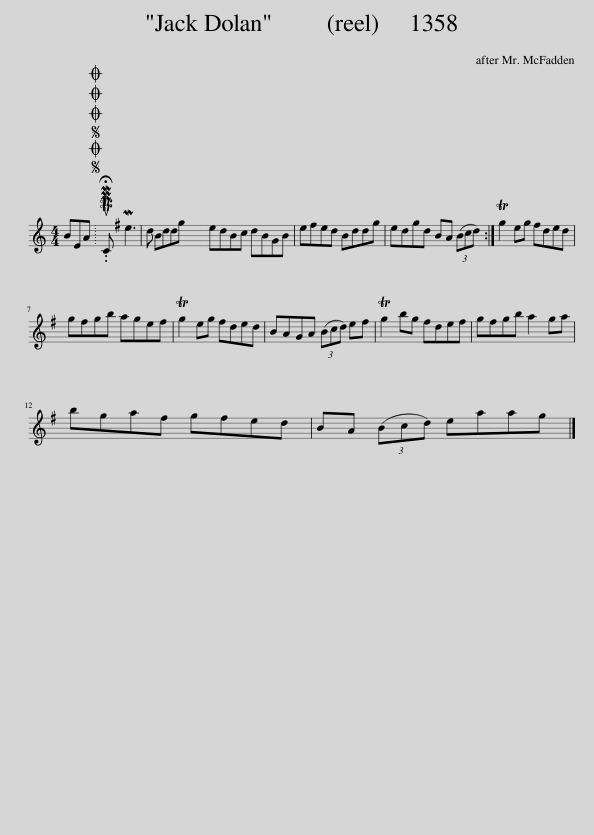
X:1
L:1/8
M:4/4
I:linebreak $
K:C
V:1 treble
V:1
 BEA |SOSOOO .!fermata!PMTuC Me3 d Bddg | edBc dBGB | e^fed Bddg | edgd BA (3(Bcd) :| %5
 Tg2 eg ^fded |$ g^fgb agef | Tg2 eg ^fded | BAGA (3(Bcd) e^f | Tg2 bg ^fdef | %10
 g^fgb a2 ga |$ bga^f gfed | BA (3(Bcd) eaag |] %13
